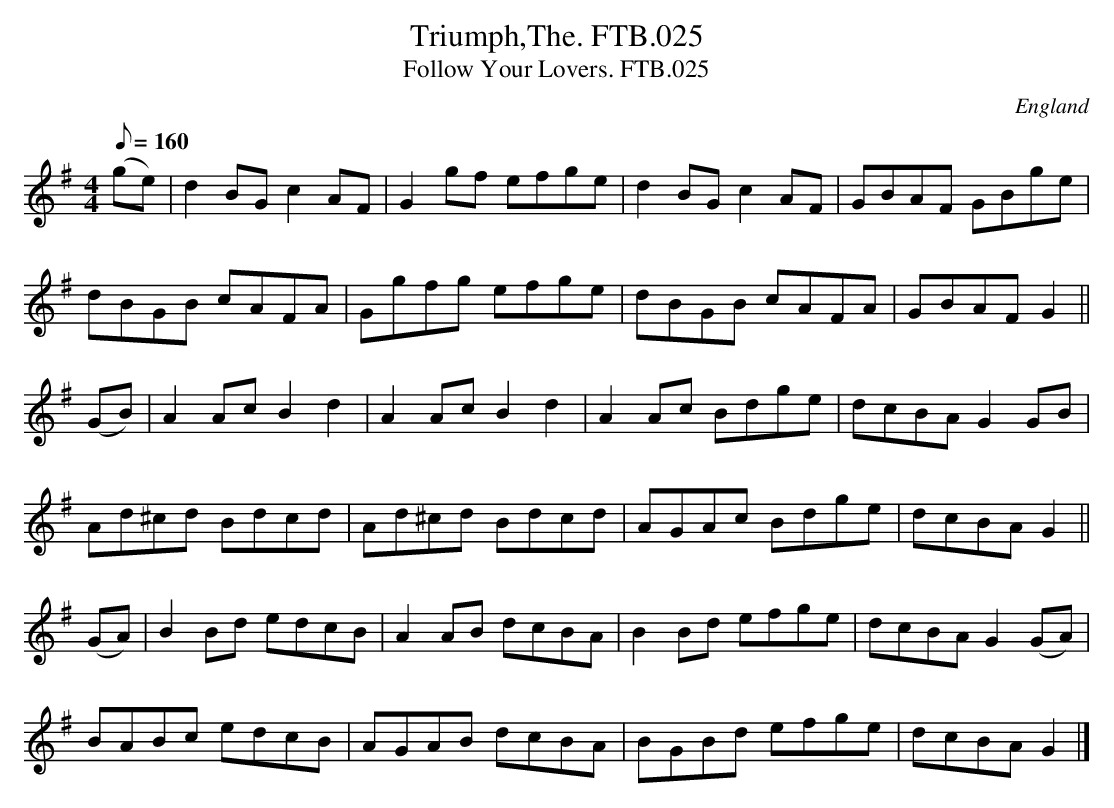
X:1
T:Triumph,The. FTB.025
T:Follow Your Lovers. FTB.025
M:4/4
L:1/8
Q:160
O:England
K:G
(ge)|d2BGc2AF|G2gf efge|d2BGc2AF|GBAF GBge|
dBGB cAFA|Ggfg efge|dBGB cAFA|GBAFG2||
(GB)|A2AcB2d2|A2AcB2d2|A2Ac Bdge|dcBAG2GB|
Ad^cd Bdcd|Ad^cd Bdcd|AGAc Bdge|dcBAG2||
(GA)|B2Bd edcB|A2AB dcBA|B2Bd efge|dcBAG2(GA)|
BABc edcB|AGAB dcBA|BGBd efge|dcBAG2|]
